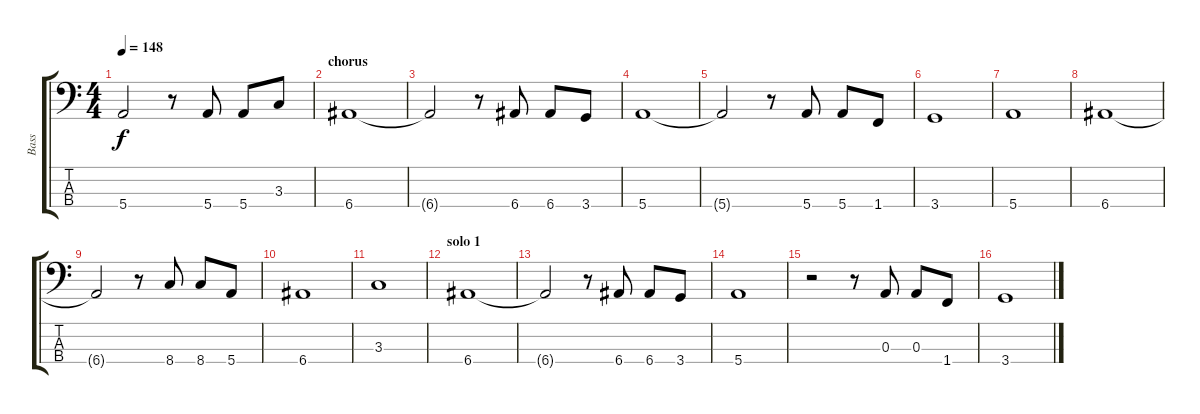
\track ("Bass" "Bass") {instrument electricbassfinger}
\staff {score tabs}
\tuning (G2 D2 A1 E1) {hide}
\ts (4 4)
\tempo 148
\clef f4
\ks c
5.4{t}.2{dy f} r.8 5.4.8 5.4.8 3.3.8 |
\section ("" "chorus")
6.4.1 |
6.4{t}.2 r.8 6.4.8 6.4.8 3.4.8 |
5.4.1 |
5.4{t}.2 r.8 5.4.8 5.4.8 1.4.8 |
3.4.1 |
5.4.1 |
6.4.1 |
6.4{t}.2 r.8 8.4.8 8.4.8 5.4.8 |
6.4.1 |
3.3.1 |
\section ("" "solo 1")
6.4.1 |
6.4{t}.2 r.8 6.4.8 6.4.8 3.4.8 |
5.4.1 |
r.2 r.8 0.3.8 0.3.8 1.4.8 |
3.4.1
